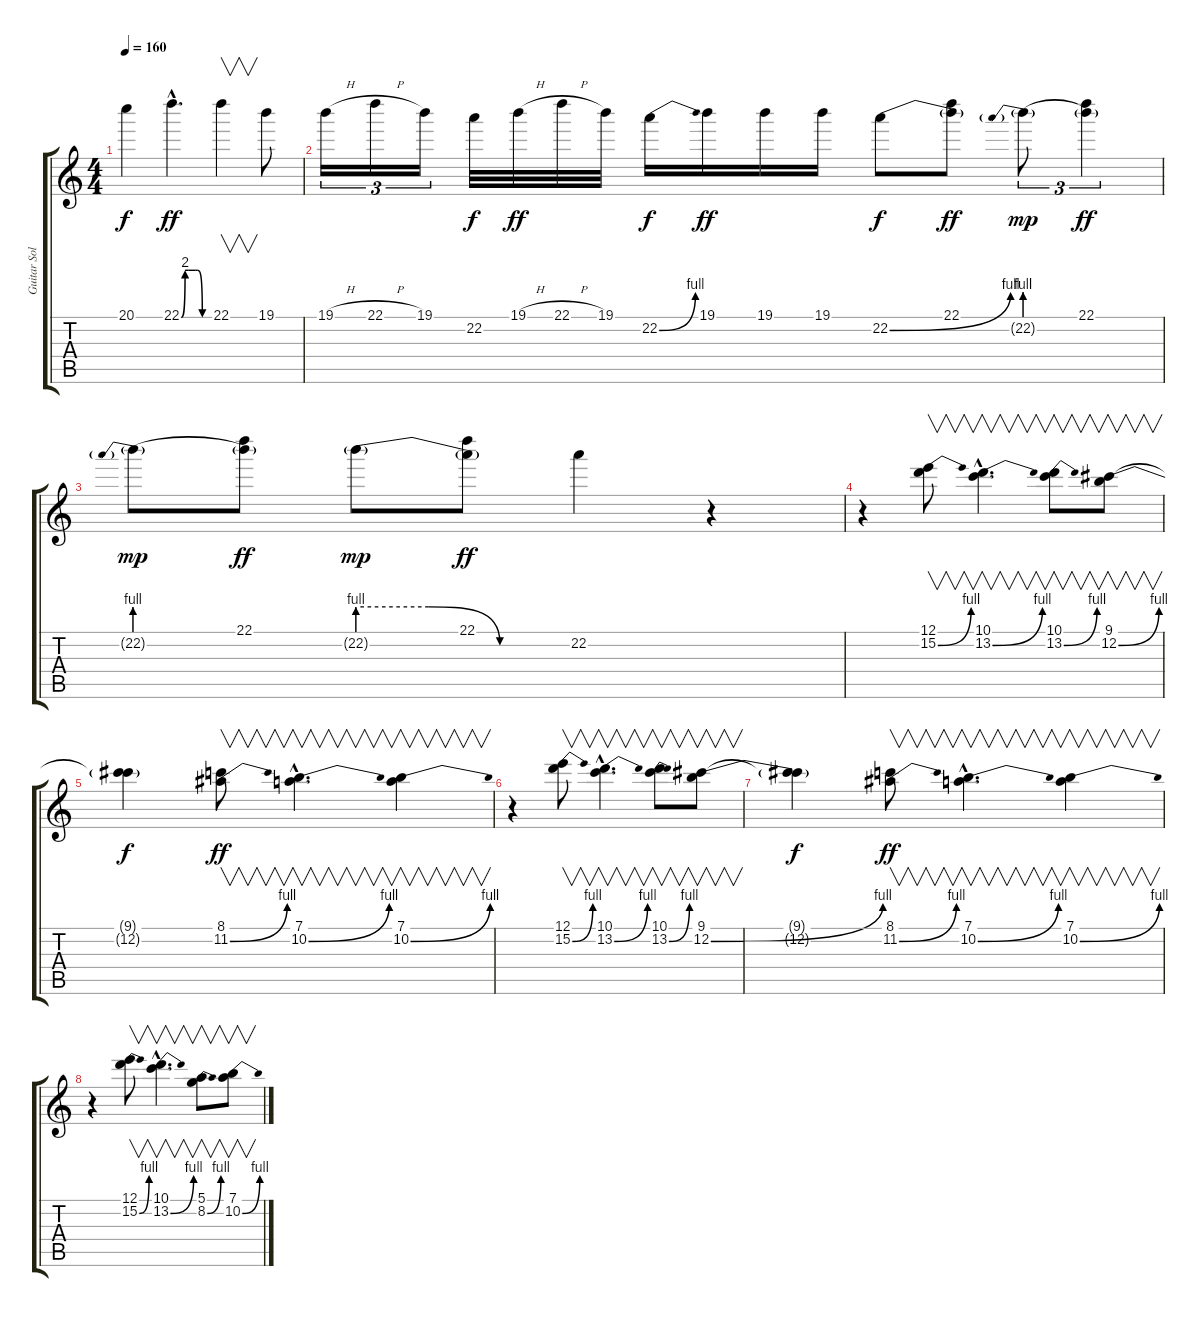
\track ("Guitar Solo" "Guitar Sol") {instrument distortionguitar}
\staff {score tabs}
\tuning (E4 B3 G3 D3 A2 E2) {hide}
\ts (4 4)
\tempo 160
\clef g2
\ks c
20.1{t}.4{dy f} 22.1{be (custom 0 0 8 8 15 8 30 8 35 8 45 0 60 0) hac}.4{d dy ff} 22.1.4{v} 19.1.8 |
19.1{h}.16{tu (3 2)} 22.1{h}.16{tu (3 2)} 19.1.16{tu (3 2)} 22.2.32{dy f} 19.1{h}.32{dy ff} 22.1{h}.32 19.1.32 22.2{be (bend 0 0 60 4)}.16{dy f} 19.1.16{dy ff} 19.1.16 19.1.16 22.2{be (bend 0 0 60 4)}.8{dy f} (22.1 22.2{t}).8{dy ff} 22.2{be (prebend 0 4 60 4) g}.8{tu (3 2) dy mp} (22.1 22.2{t}).4{tu (3 2) dy ff} |
22.2{be (prebend 0 4 60 4) g}.8{dy mp} (22.1 22.2{t}).8{dy ff} 22.2{be (custom 0 4 20 4 40 0 60 0) g}.8{dy mp} (22.1 22.2{t}).8{dy ff} 22.2.4 r.4 |
r.4 (12.1 15.2{be (bend 0 0 60 4)}).8{v instrument overdrivenguitar} (10.1{hac} 13.2{be (bend 0 0 60 4) hac}).4{v d} (10.1 13.2{be (bend 0 0 60 4)}).8{v} (9.1 12.2{be (bend 0 0 60 4)}).8{v} |
(9.1{t} 12.2{t}).4{dy f} (8.1 11.2{be (bend 0 0 60 4)}).8{v dy ff} (7.1{hac} 10.2{be (bend 0 0 60 4) hac}).4{v d} (7.1 10.2{be (bend 0 0 60 4)}).4{v} |
r.4 (12.1 15.2{be (bend 0 0 60 4)}).8{v instrument overdrivenguitar} (10.1{hac} 13.2{be (bend 0 0 60 4) hac}).4{v d} (10.1 13.2{be (bend 0 0 60 4)}).8{v} (9.1 12.2{be (bend 0 0 60 4)}).8{v} |
(9.1{t} 12.2{t}).4{dy f} (8.1 11.2{be (bend 0 0 60 4)}).8{v dy ff} (7.1{hac} 10.2{be (bend 0 0 60 4) hac}).4{v d} (7.1 10.2{be (bend 0 0 60 4)}).4{v} |
r.4 (12.1 15.2{be (bend 0 0 60 4)}).8{v} (10.1{hac} 13.2{be (bend 0 0 60 4) hac}).4{v d} (5.1 8.2{be (bend 0 0 60 4)}).8{v} (7.1 10.2{be (bend 0 0 60 4)}).8{v}
